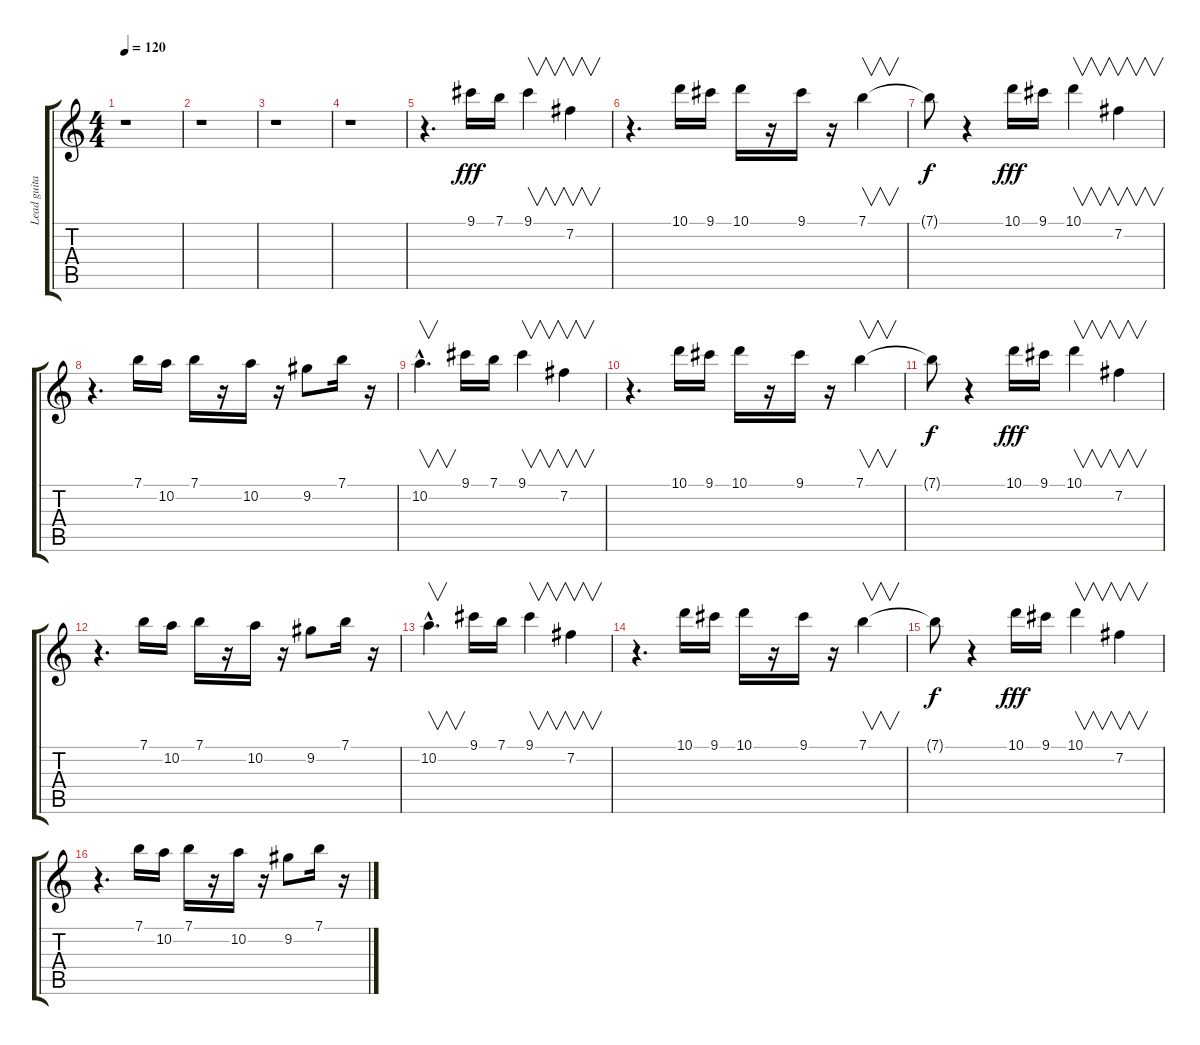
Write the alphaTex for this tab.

\track ("Lead guitar" "Lead guita") {instrument overdrivenguitar}
\staff {score tabs}
\tuning (E4 B3 G3 D3 A2 E2) {hide}
\ts (4 4)
\tempo 120
\clef g2
\ks c
r.1{dy fff instrument overdrivenguitar} |
r.1 |
r.1 |
r.1 |
r.4{d} 9.1.16 7.1.16 9.1.4{v} 7.2.4{v} |
r.4{d} 10.1.16 9.1.16 10.1.16 r.16 9.1.16 r.16 7.1.4{v} |
7.1{t}.8{dy f} r.4 10.1.16{dy fff} 9.1.16 10.1.4{v} 7.2.4{v} |
r.4{d} 7.1.16 10.2.16 7.1.16 r.16 10.2.16 r.16 9.2.8 7.1.16 r.16 |
10.2{hac}.4{v d} 9.1.16 7.1.16 9.1.4{v} 7.2.4{v} |
r.4{d} 10.1.16 9.1.16 10.1.16 r.16 9.1.16 r.16 7.1.4{v} |
7.1{t}.8{dy f} r.4 10.1.16{dy fff} 9.1.16 10.1.4{v} 7.2.4{v} |
r.4{d} 7.1.16 10.2.16 7.1.16 r.16 10.2.16 r.16 9.2.8 7.1.16 r.16 |
10.2{hac}.4{v d} 9.1.16 7.1.16 9.1.4{v} 7.2.4{v} |
r.4{d} 10.1.16 9.1.16 10.1.16 r.16 9.1.16 r.16 7.1.4{v} |
7.1{t}.8{dy f} r.4 10.1.16{dy fff} 9.1.16 10.1.4{v} 7.2.4{v} |
r.4{d} 7.1.16 10.2.16 7.1.16 r.16 10.2.16 r.16 9.2.8 7.1.16 r.16
